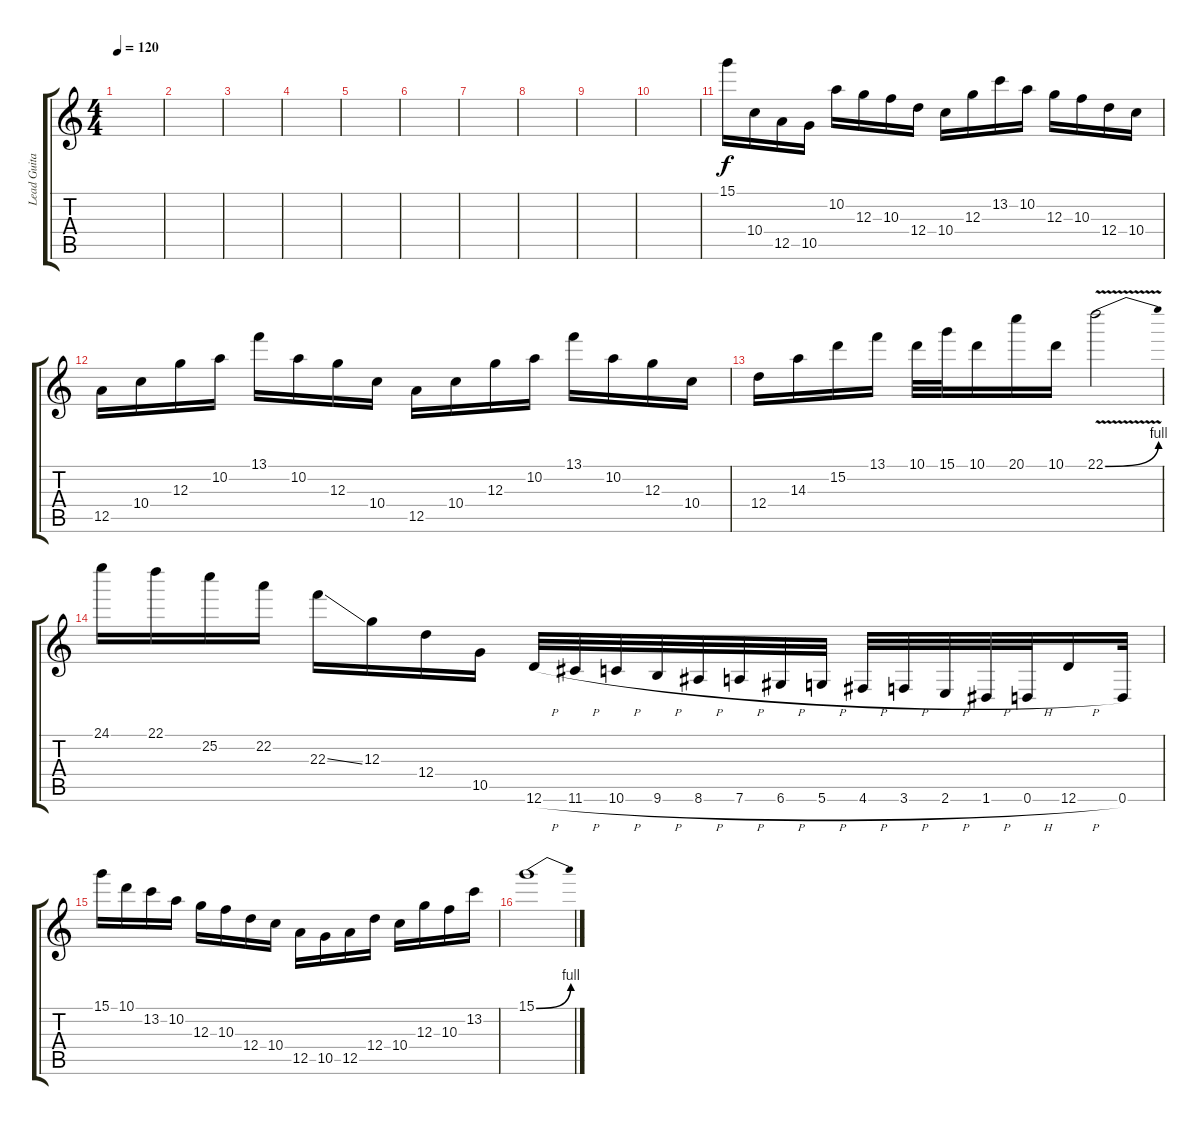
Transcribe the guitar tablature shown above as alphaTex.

\track ("Lead Guitar" "Lead Guita") {instrument distortionguitar}
\staff {score tabs}
\tuning (E4 B3 G3 D3 A2 D2) {hide}
\ts (4 4)
\tempo 120
\clef g2
\ks c
|
|
|
|
|
|
|
|
|
|
15.1.16 10.4.16 12.5.16 10.5.16 10.2.16 12.3.16 10.3.16 12.4.16 10.4.16 12.3.16 13.2.16 10.2.16 12.3.16 10.3.16 12.4.16 10.4.16 |
12.5.16 10.4.16 12.3.16 10.2.16 13.1.16 10.2.16 12.3.16 10.4.16 12.5.16 10.4.16 12.3.16 10.2.16 13.1.16 10.2.16 12.3.16 10.4.16 |
12.4.16 14.3.16 15.2.16 13.1.16 10.1.32 15.1.32 10.1.16 20.1.16 10.1.16 22.1{be (bend 0 0 60 4) v}.2 |
24.1.16 22.1.16 25.2.16 22.2.16 22.3{ss}.16 12.3.16 12.4.16 10.5.16 12.6{h}.32 11.6{h}.32 10.6{h}.32 9.6{h}.32 8.6{h}.32 7.6{h}.32 6.6{h}.32 5.6{h}.32 4.6{h}.32 3.6{h}.32 2.6{h}.32 1.6{h}.32 0.6{h}.32 12.6{h}.16 0.6.32 |
15.1.16 10.1.16 13.2.16 10.2.16 12.3.16 10.3.16 12.4.16 10.4.16 12.5.16 10.5.16 12.5.16 12.4.16 10.4.16 12.3.16 10.3.16 13.2.16 |
15.1{be (bend 0 0 60 4)}.1
